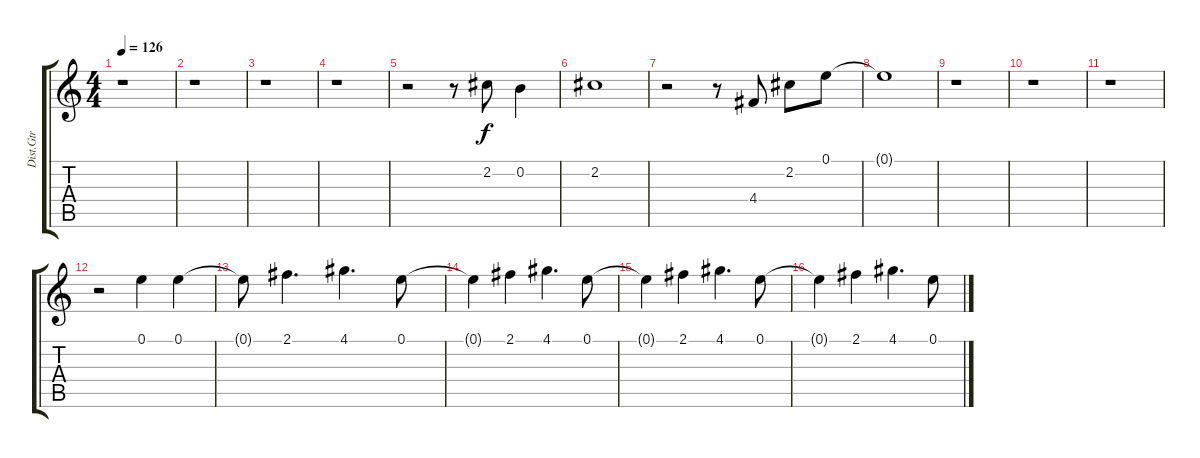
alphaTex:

\track ("Dist.Gtr" "Dist.Gtr") {instrument overdrivenguitar}
\staff {score tabs}
\tuning (E4 B3 G3 D3 A2 E2) {hide}
\ts (4 4)
\tempo 126
\clef g2
\ks c
r.1{dy f} |
r.1 |
r.1 |
r.1 |
r.2 r.8 2.2.8 0.2.4 |
2.2.1 |
r.2 r.8 4.4.8 2.2.8 0.1.8 |
0.1{t}.1 |
r.1 |
r.1 |
r.1 |
r.2 0.1.4 0.1.4 |
0.1{t}.8 2.1.4{d} 4.1.4{d} 0.1.8 |
0.1{t}.4 2.1.4 4.1.4{d} 0.1.8 |
0.1{t}.4 2.1.4 4.1.4{d} 0.1.8 |
0.1{t}.4 2.1.4 4.1.4{d} 0.1.8
